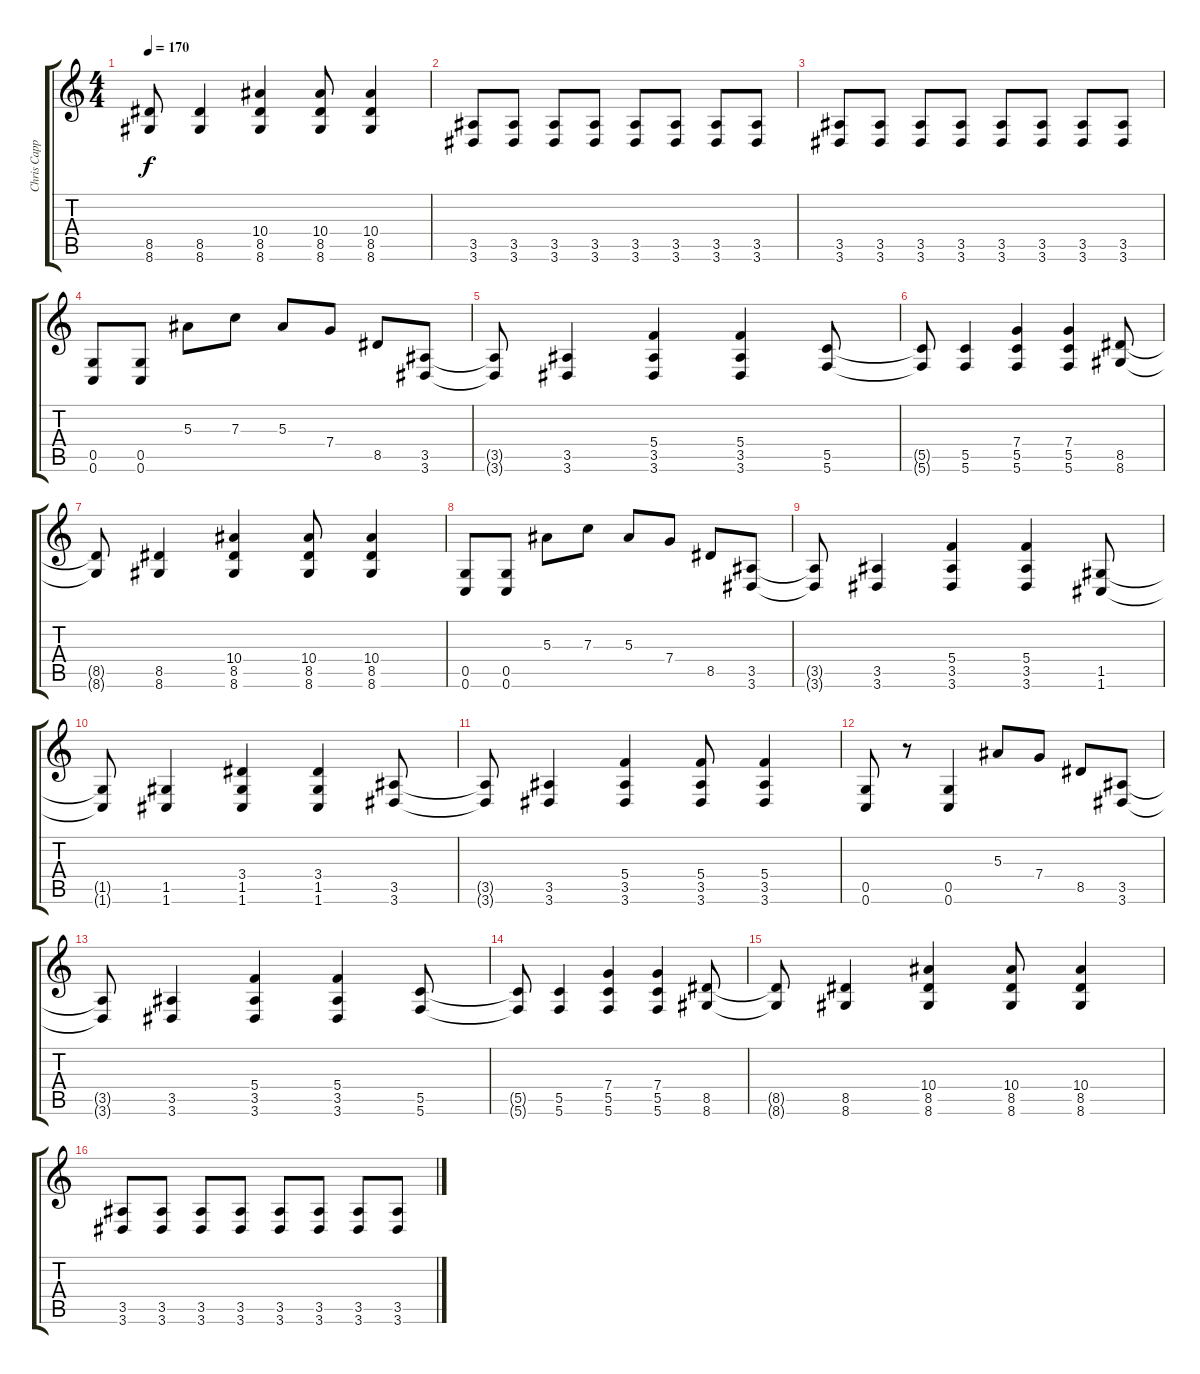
\track ("Chris Cappelli - Gtr.2" "Chris Capp") {instrument distortionguitar}
\staff {score tabs}
\tuning (D4 A3 F3 C3 G2 C2) {hide}
\ts (4 4)
\tempo 170
\clef g2
\ks c
(8.5{t} 8.6{t}).8{dy f} (8.5 8.6).4 (10.4 8.5 8.6).4 (10.4 8.5 8.6).8 (10.4 8.5 8.6).4 |
(3.5 3.6).8 (3.5 3.6).8 (3.5 3.6).8 (3.5 3.6).8 (3.5 3.6).8 (3.5 3.6).8 (3.5 3.6).8 (3.5 3.6).8 |
(3.5 3.6).8 (3.5 3.6).8 (3.5 3.6).8 (3.5 3.6).8 (3.5 3.6).8 (3.5 3.6).8 (3.5 3.6).8 (3.5 3.6).8 |
(0.5 0.6).8 (0.5 0.6).8 5.3.8 7.3.8 5.3.8 7.4.8 8.5.8 (3.5 3.6).8 |
(3.5{t} 3.6{t}).8 (3.5 3.6).4 (5.4 3.5 3.6).4 (5.4 3.5 3.6).4 (5.5 5.6).8 |
(5.5{t} 5.6{t}).8 (5.5 5.6).4 (7.4 5.5 5.6).4 (7.4 5.5 5.6).4 (8.5 8.6).8 |
(8.5{t} 8.6{t}).8 (8.5 8.6).4 (10.4 8.5 8.6).4 (10.4 8.5 8.6).8 (10.4 8.5 8.6).4 |
(0.5 0.6).8 (0.5 0.6).8 5.3.8 7.3.8 5.3.8 7.4.8 8.5.8 (3.5 3.6).8 |
(3.5{t} 3.6{t}).8 (3.5 3.6).4 (5.4 3.5 3.6).4 (5.4 3.5 3.6).4 (1.5 1.6).8 |
(1.5{t} 1.6{t}).8 (1.5 1.6).4 (3.4 1.5 1.6).4 (3.4 1.5 1.6).4 (3.5 3.6).8 |
(3.5{t} 3.6{t}).8 (3.5 3.6).4 (5.4 3.5 3.6).4 (5.4 3.5 3.6).8 (5.4 3.5 3.6).4 |
(0.5 0.6).8 r.8 (0.5 0.6).4 5.3.8 7.4.8 8.5.8 (3.5 3.6).8 |
(3.5{t} 3.6{t}).8 (3.5 3.6).4 (5.4 3.5 3.6).4 (5.4 3.5 3.6).4 (5.5 5.6).8 |
(5.5{t} 5.6{t}).8 (5.5 5.6).4 (7.4 5.5 5.6).4 (7.4 5.5 5.6).4 (8.5 8.6).8 |
(8.5{t} 8.6{t}).8 (8.5 8.6).4 (10.4 8.5 8.6).4 (10.4 8.5 8.6).8 (10.4 8.5 8.6).4 |
(3.5 3.6).8 (3.5 3.6).8 (3.5 3.6).8 (3.5 3.6).8 (3.5 3.6).8 (3.5 3.6).8 (3.5 3.6).8 (3.5 3.6).8
